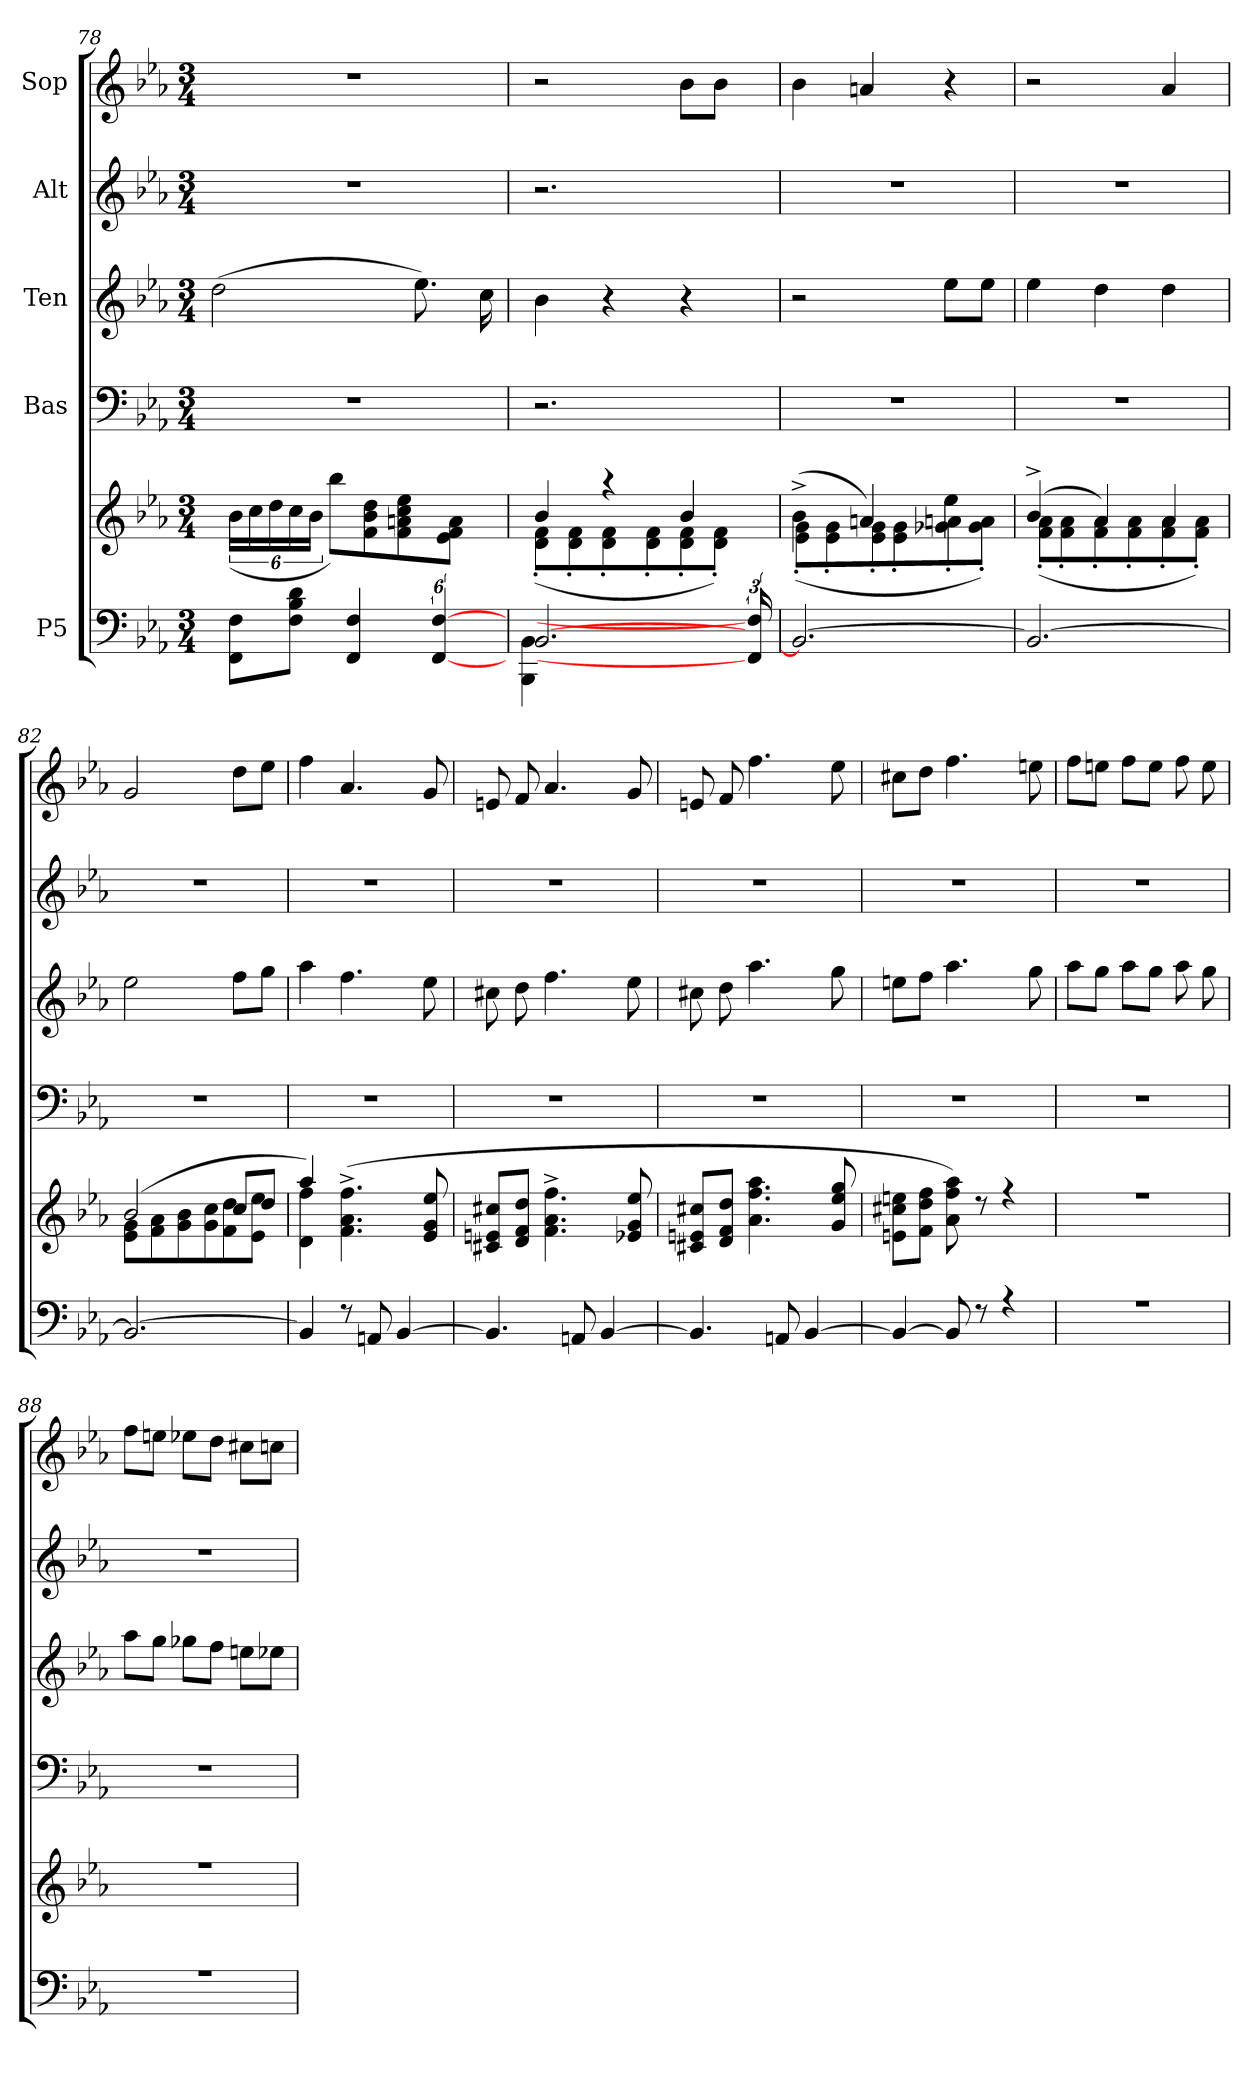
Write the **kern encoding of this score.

**kern	**kern	**kern	**kern	**kern	**kern
*part5	*part5	*part4	*part3	*part2	*part1
*staff6	*staff5	*staff4	*staff3	*staff2	*staff1
*I"P5	*	*I"Bas	*I"Ten	*I"Alt	*I"Sop
!!LO:LB:g=z
*clefF4	*clefG2	*clefF4	*clefG2	*clefG2	*clefG2
*k[b-e-a-]	*k[b-e-a-]	*k[b-e-a-]	*k[b-e-a-]	*k[b-e-a-]	*k[b-e-a-]
*E-:	*E-:	*E-:	*E-:	*E-:	*E-:
*M3/4	*M3/4	*M3/4	*M3/4	*M3/4	*M3/4
=78	=78	=78	=78	=78	=78
*^	*^	*	*	*	*
!	!	!	!	!	!	!	!LO:N:vis=1
24ryy	24ryy	2.ryy	24ryy	2.r	(>2dd\	2.r	2.r
*	*	*	*Xtuplet	*	*	*	*
8FF\ 8F\L	24%17ryy	.	(>24b-\LL	.	.	.	.
.	.	.	24cc\	.	.	.	.
.	.	.	24dd\	.	.	.	.
8F\ 8B-\ 8d\J	.	.	24cc\	.	.	.	.
.	.	.	24b-\JJ	.	.	.	.
.	.	.	12bb-\L)	.	.	.	.
4FF/ 4F/	.	.	.	.	.	.	.
.	.	.	8f\ 8b-\ 8dd\	.	.	.	.
.	.	.	8f\ 8an\ 8cc\ 8ee-\	.	.	.	.
.	.	.	.	.	8.ee-\)	.	.
[24%5FF/ [24%5F/	.	.	.	.	.	.	.
.	.	.	8e-\ 8f\ 8a\J	.	.	.	.
.	.	.	.	.	16cc\	.	.
.	.	.	24ryy	.	.	.	.
=79	=79	=79	=79	=79	=79	=79	=79
[<2.BB-/	4BBB-\ 4BB-\	4b-/	(<8d\'< 8f\'<L	2.r	4b-\	2.r	2r
.	.	.	8d\'< 8f\'<	.	.	.	.
.	24ryy	4raa	8d\'< 8f\'<	.	4r	.	.
.	2ryy	.	.	.	.	.	.
.	.	.	8d\'< 8f\'<	.	.	.	.
.	.	4b-/	8d\'< 8f\'<	.	4r	.	8b-\L
.	.	.	8d\'< 8f\'<J)	.	.	.	8b-\J
24FF/] 24F/]	.	24ryy	24ryy	24ryy	24ryy	24ryy	24ryy
=80	=80	=80	=80	=80	=80	=80	=80
2.BB-/_	2.ryy	(>4b-^<\	(<8e-\'< 8g\'<L	2.r	2r	2.r	4b-\
.	.	.	8e-\'< 8g\'<	.	.	.	.
.	.	4an/)	8e-\'< 8g\'<	.	.	.	4an/
.	.	.	8e-\'< 8g\'<	.	.	.	.
.	.	4ee-\	8g-X\'< 8ani\'<	.	8ee-\L	.	4r
.	.	.	8g-\'< 8a\'<J)	.	8ee-\J	.	.
=81	=81	=81	=81	=81	=81	=81	=81
2.BB-/_	2.ryy	(>4b-^>/	(<8f\'< 8a-\'<L	2.r	4ee-\	2.r	2r
.	.	.	8f\'< 8a-\'<	.	.	.	.
.	.	4a-/)	8f\'< 8a-\'<	.	4dd\	.	.
.	.	.	8f\'< 8a-\'<	.	.	.	.
.	.	4a-/	8f\'< 8a-\'<	.	4dd\	.	4a-/
.	.	.	8f\'< 8a-\'<J)	.	.	.	.
=82	=82	=82	=82	=82	=82	=82	=82
2.BB-/_	2.ryy	(>2b-/	8e-\ 8g\L	2.r	2ee-\	2.r	2g/
.	.	.	8f\ 8a-\	.	.	.	.
.	.	.	8g\ 8b-\	.	.	.	.
.	.	.	8g\ 8cc\	.	.	.	.
.	.	8cc/L	8f\ 8dd\	.	8ff\L	.	8dd\L
.	.	8dd/J	8e-\ 8ee-\J	.	8gg\J	.	8ee-\J
=83	=83	=83	=83	=83	=83	=83	=83
4BB-/]	2.ryy	4aa-/)	4d\ 4ff\	2.r	4aa-\	2.r	4ff\
8r	.	(>4.f\^< 4.a-\^< 4.ff\^<	2ryy	.	4.ff\	.	4.a-/
8AAn/	.	.	.	.	.	.	.
[<4BB-/	.	.	.	.	.	.	.
.	.	8e-/ 8g/ 8ee-/	.	.	8ee-\	.	8g/
!!LO:PB:g=z
=84	=84	=84	=84	=84	=84	=84	=84
4.BB-/]	2.ryy	8c#X/ 8en/ 8cc#X/L	2.ryy	2.r	8cc#X\	2.r	8en/
.	.	8d/ 8f/ 8dd/J	.	.	8dd\	.	8f/
.	.	4.f\^> 4.a-\^> 4.ff\^>	.	.	4.ff\	.	4.a-/
8AAn/	.	.	.	.	.	.	.
[<4BB-/	.	.	.	.	.	.	.
.	.	8e-X/ 8g/ 8ee-i/	.	.	8ee-\	.	8g/
=85	=85	=85	=85	=85	=85	=85	=85
4.BB-/]	2.ryy	8c#X/ 8en/ 8cc#X/L	2.ryy	2.r	8cc#X\	2.r	8en/
.	.	8d/ 8f/ 8dd/J	.	.	8dd\	.	8f/
.	.	4.a-\ 4.ff\ 4.aa-\	.	.	4.aa-\	.	4.ff\
8AAn/	.	.	.	.	.	.	.
[<4BB-/	.	.	.	.	.	.	.
.	.	8g/ 8ee-/ 8gg/	.	.	8gg\	.	8ee-i\
=86	=86	=86	=86	=86	=86	=86	=86
4BB-/_	2.ryy	8en\ 8cc#X\ 8een\L	2.ryy	2.r	8een\L	2.r	8cc#X\L
.	.	8f\ 8dd\ 8ff\J	.	.	8ff\J	.	8dd\J
8BB-/]	.	8a-\ 8ff\ 8aa-\)	.	.	4.aa-\	.	4.ff\
8r	.	8r	.	.	.	.	.
4r	.	4r	.	.	.	.	.
.	.	.	.	.	8gg\	.	8een\
=87	=87	=87	=87	=87	=87	=87	=87
!LO:N:vis=1	!	!LO:N:vis=1	!	!	!	!	!
2.r	2.ryy	2.r	2.ryy	2.r	8aa-\L	2.r	8ff\L
.	.	.	.	.	8gg\J	.	8een\J
.	.	.	.	.	8aa-\L	.	8ff\L
.	.	.	.	.	8gg\J	.	8ee\J
.	.	.	.	.	8aa-\	.	8ff\
.	.	.	.	.	8gg\	.	8ee\
=88	=88	=88	=88	=88	=88	=88	=88
!LO:N:vis=1	!	!LO:N:vis=1	!	!	!	!	!
2.r	2.ryy	2.r	2.ryy	2.r	8aa-\L	2.r	8ff\L
.	.	.	.	.	8gg\J	.	8een\J
.	.	.	.	.	8gg-X\L	.	8ee-X\L
.	.	.	.	.	8ff\J	.	8dd\J
.	.	.	.	.	8een\L	.	8cc#X\L
.	.	.	.	.	8ee-X\J	.	8ccn\J
*v	*v	*	*	*	*	*	*
*	*v	*v	*	*	*	*
=	=	=	=	=	=
*-	*-	*-	*-	*-	*-
